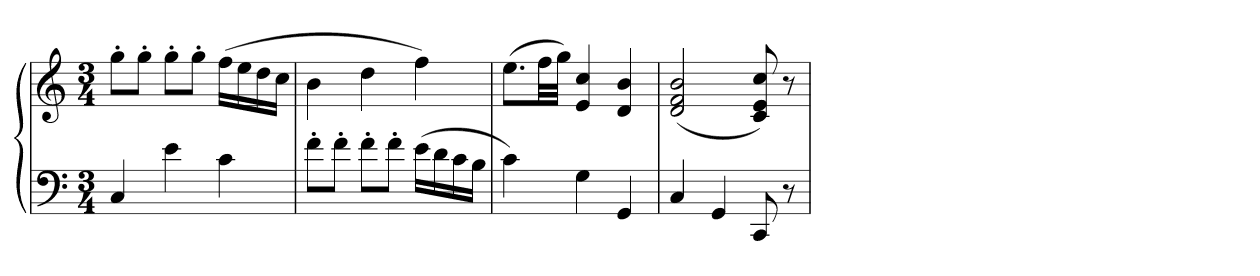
**kern	**kern
*part1	*part1
*staff2	*staff1
*clefF4	*clefG2
*k[]	*k[]
*M3/4	*M3/4
=	=
4C	8gg'L
.	8gg'J
4e	8gg'L
.	8gg'J
4c	(16ffLL
.	16ee
.	16dd
.	16ccJJ
=56	=56
8f'L	4b
8f'J	.
8f'L	4dd
8f'J	.
(16eLL	4ff)
16d	.
16c	.
16BJJ	.
=57	=57
4c)	(8.eeL
.	32ffLL
.	32ggJJJ)
4G	4e 4cc
4GG	4d 4b
=58	=58
4C	(2d 2f 2b
4GG	.
8CC	8c 8e 8cc)
8r	8r
=	=
*-	*-
